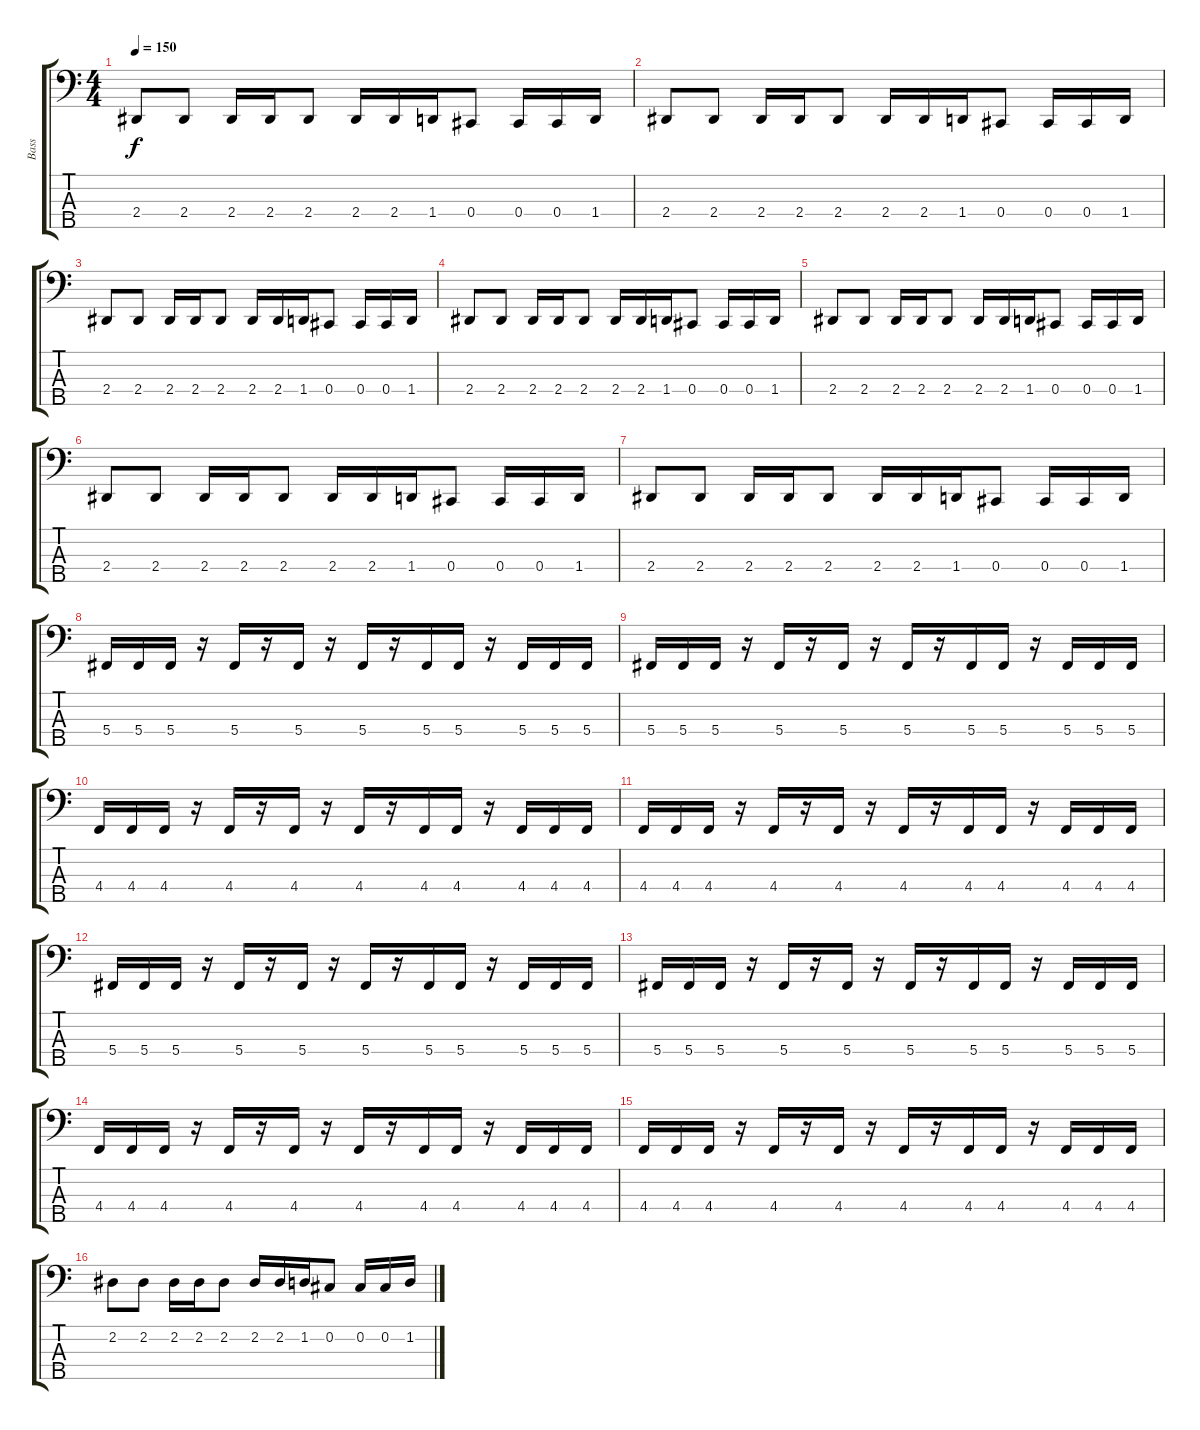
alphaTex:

\track ("Bass" "Bass") {instrument electricbassfinger}
\staff {score tabs}
\tuning (Gb2 Db2 Ab1 Db1 Ab0) {hide}
\ts (4 4)
\tempo 150
\clef f4
\ks c
2.4.8{dy f} 2.4.8 2.4.16 2.4.16 2.4.8 2.4.16 2.4.16 1.4.16 0.4.8 0.4.16 0.4.16 1.4.16 |
2.4.8 2.4.8 2.4.16 2.4.16 2.4.8 2.4.16 2.4.16 1.4.16 0.4.8 0.4.16 0.4.16 1.4.16 |
2.4.8 2.4.8 2.4.16 2.4.16 2.4.8 2.4.16 2.4.16 1.4.16 0.4.8 0.4.16 0.4.16 1.4.16 |
2.4.8 2.4.8 2.4.16 2.4.16 2.4.8 2.4.16 2.4.16 1.4.16 0.4.8 0.4.16 0.4.16 1.4.16 |
2.4.8 2.4.8 2.4.16 2.4.16 2.4.8 2.4.16 2.4.16 1.4.16 0.4.8 0.4.16 0.4.16 1.4.16 |
2.4.8 2.4.8 2.4.16 2.4.16 2.4.8 2.4.16 2.4.16 1.4.16 0.4.8 0.4.16 0.4.16 1.4.16 |
2.4.8 2.4.8 2.4.16 2.4.16 2.4.8 2.4.16 2.4.16 1.4.16 0.4.8 0.4.16 0.4.16 1.4.16 |
5.4.16 5.4.16 5.4.16 r.16 5.4.16 r.16 5.4.16 r.16 5.4.16 r.16 5.4.16 5.4.16 r.16 5.4.16 5.4.16 5.4.16 |
5.4.16 5.4.16 5.4.16 r.16 5.4.16 r.16 5.4.16 r.16 5.4.16 r.16 5.4.16 5.4.16 r.16 5.4.16 5.4.16 5.4.16 |
4.4.16 4.4.16 4.4.16 r.16 4.4.16 r.16 4.4.16 r.16 4.4.16 r.16 4.4.16 4.4.16 r.16 4.4.16 4.4.16 4.4.16 |
4.4.16 4.4.16 4.4.16 r.16 4.4.16 r.16 4.4.16 r.16 4.4.16 r.16 4.4.16 4.4.16 r.16 4.4.16 4.4.16 4.4.16 |
5.4.16 5.4.16 5.4.16 r.16 5.4.16 r.16 5.4.16 r.16 5.4.16 r.16 5.4.16 5.4.16 r.16 5.4.16 5.4.16 5.4.16 |
5.4.16 5.4.16 5.4.16 r.16 5.4.16 r.16 5.4.16 r.16 5.4.16 r.16 5.4.16 5.4.16 r.16 5.4.16 5.4.16 5.4.16 |
4.4.16 4.4.16 4.4.16 r.16 4.4.16 r.16 4.4.16 r.16 4.4.16 r.16 4.4.16 4.4.16 r.16 4.4.16 4.4.16 4.4.16 |
4.4.16 4.4.16 4.4.16 r.16 4.4.16 r.16 4.4.16 r.16 4.4.16 r.16 4.4.16 4.4.16 r.16 4.4.16 4.4.16 4.4.16 |
2.2.8 2.2.8 2.2.16 2.2.16 2.2.8 2.2.16 2.2.16 1.2.16 0.2.8 0.2.16 0.2.16 1.2.16
